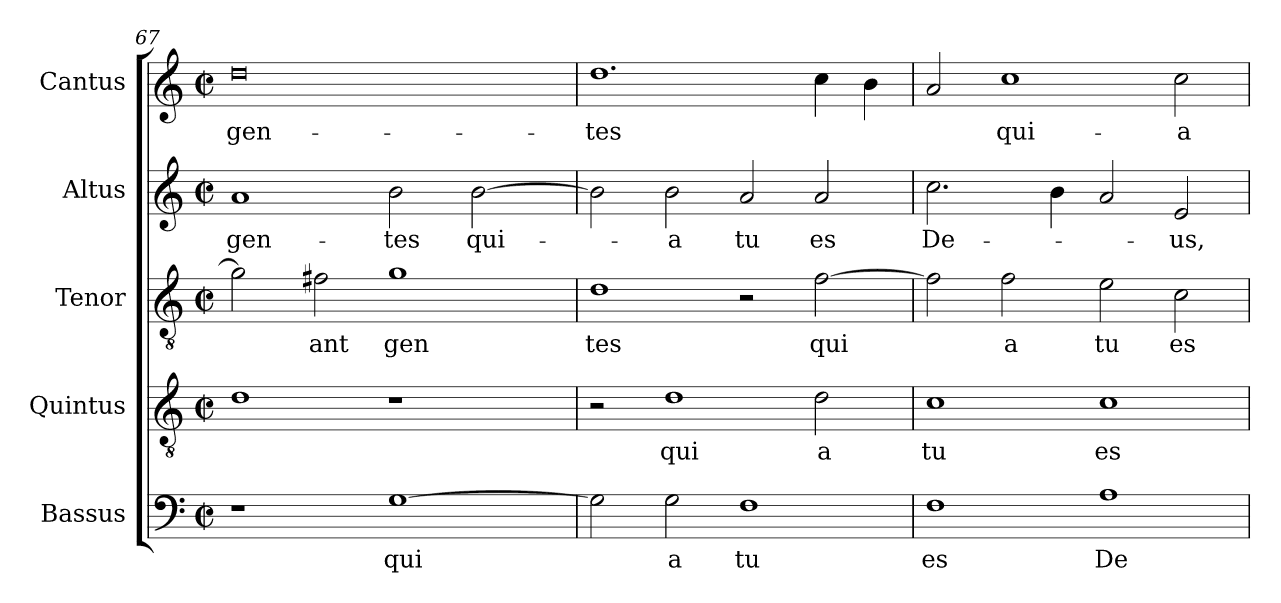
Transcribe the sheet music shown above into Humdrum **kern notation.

**kern	**text	**kern	**text	**kern	**text	**kern	**text	**kern	**text
*part5	*part5	*part4	*part4	*part3	*part3	*part2	*part2	*part1	*part1
*staff5	*staff5	*staff4	*staff4	*staff3	*staff3	*staff2	*staff2	*staff1	*staff1
*I"Bassus	*	*I"Quintus	*	*I"Tenor	*	*I"Altus	*	*I"Cantus	*
!!LO:LB:g=z
*clefF4	*	*clefGv2	*	*clefGv2	*	*clefG2	*	*clefG2	*
*M2/2	*	*M2/2	*	*M2/2	*	*M2/2	*	*M2/2	*
*met(c|)	*	*met(c|)	*	*met(c|)	*	*met(c|)	*	*met(c|)	*
=67	=67	=67	=67	=67	=67	=67	=67	=67	=67
!	!	!	!	!	!	!	!LO:LY:b:cj	!	!LO:LY:b:cj
*	*	*^	*	*^	*	*	*	*	*
1r	.	1d	64ryy	.	2g\]	64ryy	.	1a	gen-	0dd	gen-
.	.	.	1ryy	.	.	1ryy	.	.	.	.	.
!	!	!	!	!	!	!	!LO:LY:b:cj	!	!	!	!
.	.	.	.	.	2f#\	.	ant	.	.	.	.
!	!LO:LY:b:cj	!	!	!	!	!	!LO:LY:b:cj	!	!LO:LY:b:cj	!	!
[>1G	qui	1r	.	.	1g	.	gen	2b\	-tes	.	.
.	.	.	2ryy	.	.	2ryy	.	.	.	.	.
!	!	!	!	!	!	!	!	!	!LO:LY:b	!	!
.	.	.	.	.	.	.	.	[>2b\	qui-	.	.
.	.	.	4ryy	.	.	4ryy	.	.	.	.	.
.	.	.	8...ryy	.	.	8...ryy	.	.	.	.	.
=68	=68	=68	=68	=68	=68	=68	=68	=68	=68	=68	=68
!	!	!	!	!	!	!	!LO:LY:b:cj	!	!	!	!LO:LY:b:cj
*	*	*v	*v	*	*	*	*	*	*	*	*
*	*	*	*	*v	*v	*	*	*	*	*
2G\]	.	2r	.	1d	tes	2b\]	.	1.dd	-tes
!	!LO:LY:b:cj	!	!LO:LY:b:cj	!	!	!	!LO:LY:b:cj	!	!
2G\	a	1d	qui	.	.	2b\	-a	.	.
!	!LO:LY:b:cj	!	!	!	!	!	!LO:LY:b:cj	!	!
1F	tu	.	.	2r	.	2a/	tu	.	.
!	!	!	!LO:LY:b:cj	!	!LO:LY:b	!	!LO:LY:b:cj	!	!
.	.	2d\	a	[>2f\	qui	2a/	es	4cc\	.
.	.	.	.	.	.	.	.	4b\	.
=69	=69	=69	=69	=69	=69	=69	=69	=69	=69
!	!LO:LY:b:cj	!	!LO:LY:b:cj	!	!	!	!LO:LY:b	!	!
1F	es	1c	tu	2f\]	.	2.cc\	De-	2a/	.
!	!	!	!	!	!LO:LY:b:cj	!	!	!	!LO:LY:b:cj
.	.	.	.	2f\	a	.	.	1cc	qui-
.	.	.	.	.	.	4b\	.	.	.
!	!LO:LY:b:cj	!	!LO:LY:b:cj	!	!LO:LY:b:cj	!	!	!	!
1A	De	1c	es	2e\	tu	2a/	.	.	.
!	!	!	!	!	!LO:LY:b:cj	!	!LO:LY:b:cj	!	!LO:LY:b:cj
.	.	.	.	2c\	es	2e/	-us,	2cc\	-a
=	=	=	=	=	=	=	=	=	=
*-	*-	*-	*-	*-	*-	*-	*-	*-	*-
